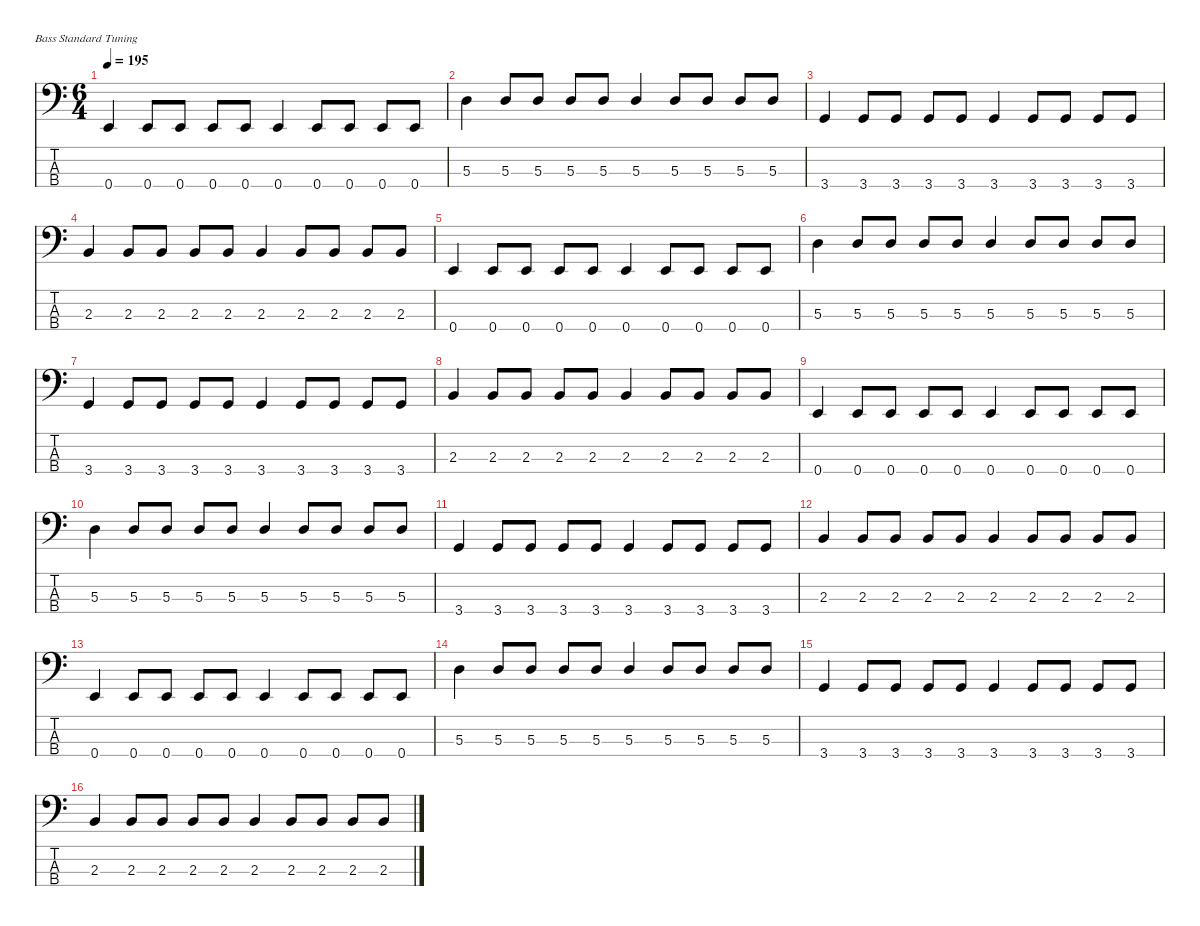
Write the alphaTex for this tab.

\defaultSystemsLayout 4
\hideDynamics
\bracketExtendMode nobrackets
\singleTrackTrackNamePolicy hidden
\multiTrackTrackNamePolicy hidden
\firstSystemTrackNameMode fullname
\firstSystemTrackNameOrientation horizontal
\otherSystemsTrackNameOrientation horizontal
\track ("Bass" "el.bs.") {instrument electricbassfinger}
\staff {score tabs}
\tuning (G2 D2 A1 E1)
\ts (6 4)
\tempo 195
\clef f4
\ks c
0.4.4{dy f beam Up} 0.4.8{beam Up} 0.4.8{beam Up} 0.4.8{beam Up} 0.4.8{beam Up} 0.4.4{beam Up} 0.4.8{beam Up} 0.4.8{beam Up} 0.4.8{beam Up} 0.4.8{beam Up} |
5.3.4{beam Down} 5.3.8{beam Up} 5.3.8{beam Up} 5.3.8{beam Up} 5.3.8{beam Up} 5.3.4{beam Up} 5.3.8{beam Up} 5.3.8{beam Up} 5.3.8{beam Up} 5.3.8{beam Up} |
3.4.4{beam Up} 3.4.8{beam Up} 3.4.8{beam Up} 3.4.8{beam Up} 3.4.8{beam Up} 3.4.4{beam Up} 3.4.8{beam Up} 3.4.8{beam Up} 3.4.8{beam Up} 3.4.8{beam Up} |
2.3.4{beam Up} 2.3.8{beam Up} 2.3.8{beam Up} 2.3.8{beam Up} 2.3.8{beam Up} 2.3.4{beam Up} 2.3.8{beam Up} 2.3.8{beam Up} 2.3.8{beam Up} 2.3.8{beam Up} |
0.4.4{beam Up} 0.4.8{beam Up} 0.4.8{beam Up} 0.4.8{beam Up} 0.4.8{beam Up} 0.4.4{beam Up} 0.4.8{beam Up} 0.4.8{beam Up} 0.4.8{beam Up} 0.4.8{beam Up} |
5.3.4{beam Down} 5.3.8{beam Up} 5.3.8{beam Up} 5.3.8{beam Up} 5.3.8{beam Up} 5.3.4{beam Up} 5.3.8{beam Up} 5.3.8{beam Up} 5.3.8{beam Up} 5.3.8{beam Up} |
3.4.4{beam Up} 3.4.8{beam Up} 3.4.8{beam Up} 3.4.8{beam Up} 3.4.8{beam Up} 3.4.4{beam Up} 3.4.8{beam Up} 3.4.8{beam Up} 3.4.8{beam Up} 3.4.8{beam Up} |
2.3.4{beam Up} 2.3.8{beam Up} 2.3.8{beam Up} 2.3.8{beam Up} 2.3.8{beam Up} 2.3.4{beam Up} 2.3.8{beam Up} 2.3.8{beam Up} 2.3.8{beam Up} 2.3.8{beam Up} |
0.4.4{beam Up} 0.4.8{beam Up} 0.4.8{beam Up} 0.4.8{beam Up} 0.4.8{beam Up} 0.4.4{beam Up} 0.4.8{beam Up} 0.4.8{beam Up} 0.4.8{beam Up} 0.4.8{beam Up} |
5.3.4{beam Down} 5.3.8{beam Up} 5.3.8{beam Up} 5.3.8{beam Up} 5.3.8{beam Up} 5.3.4{beam Up} 5.3.8{beam Up} 5.3.8{beam Up} 5.3.8{beam Up} 5.3.8{beam Up} |
3.4.4{beam Up} 3.4.8{beam Up} 3.4.8{beam Up} 3.4.8{beam Up} 3.4.8{beam Up} 3.4.4{beam Up} 3.4.8{beam Up} 3.4.8{beam Up} 3.4.8{beam Up} 3.4.8{beam Up} |
2.3.4{beam Up} 2.3.8{beam Up} 2.3.8{beam Up} 2.3.8{beam Up} 2.3.8{beam Up} 2.3.4{beam Up} 2.3.8{beam Up} 2.3.8{beam Up} 2.3.8{beam Up} 2.3.8{beam Up} |
0.4.4{beam Up} 0.4.8{beam Up} 0.4.8{beam Up} 0.4.8{beam Up} 0.4.8{beam Up} 0.4.4{beam Up} 0.4.8{beam Up} 0.4.8{beam Up} 0.4.8{beam Up} 0.4.8{beam Up} |
5.3.4{beam Down} 5.3.8{beam Up} 5.3.8{beam Up} 5.3.8{beam Up} 5.3.8{beam Up} 5.3.4{beam Up} 5.3.8{beam Up} 5.3.8{beam Up} 5.3.8{beam Up} 5.3.8{beam Up} |
3.4.4{beam Up} 3.4.8{beam Up} 3.4.8{beam Up} 3.4.8{beam Up} 3.4.8{beam Up} 3.4.4{beam Up} 3.4.8{beam Up} 3.4.8{beam Up} 3.4.8{beam Up} 3.4.8{beam Up} |
2.3.4{beam Up} 2.3.8{beam Up} 2.3.8{beam Up} 2.3.8{beam Up} 2.3.8{beam Up} 2.3.4{beam Up} 2.3.8{beam Up} 2.3.8{beam Up} 2.3.8{beam Up} 2.3.8{beam Up}
